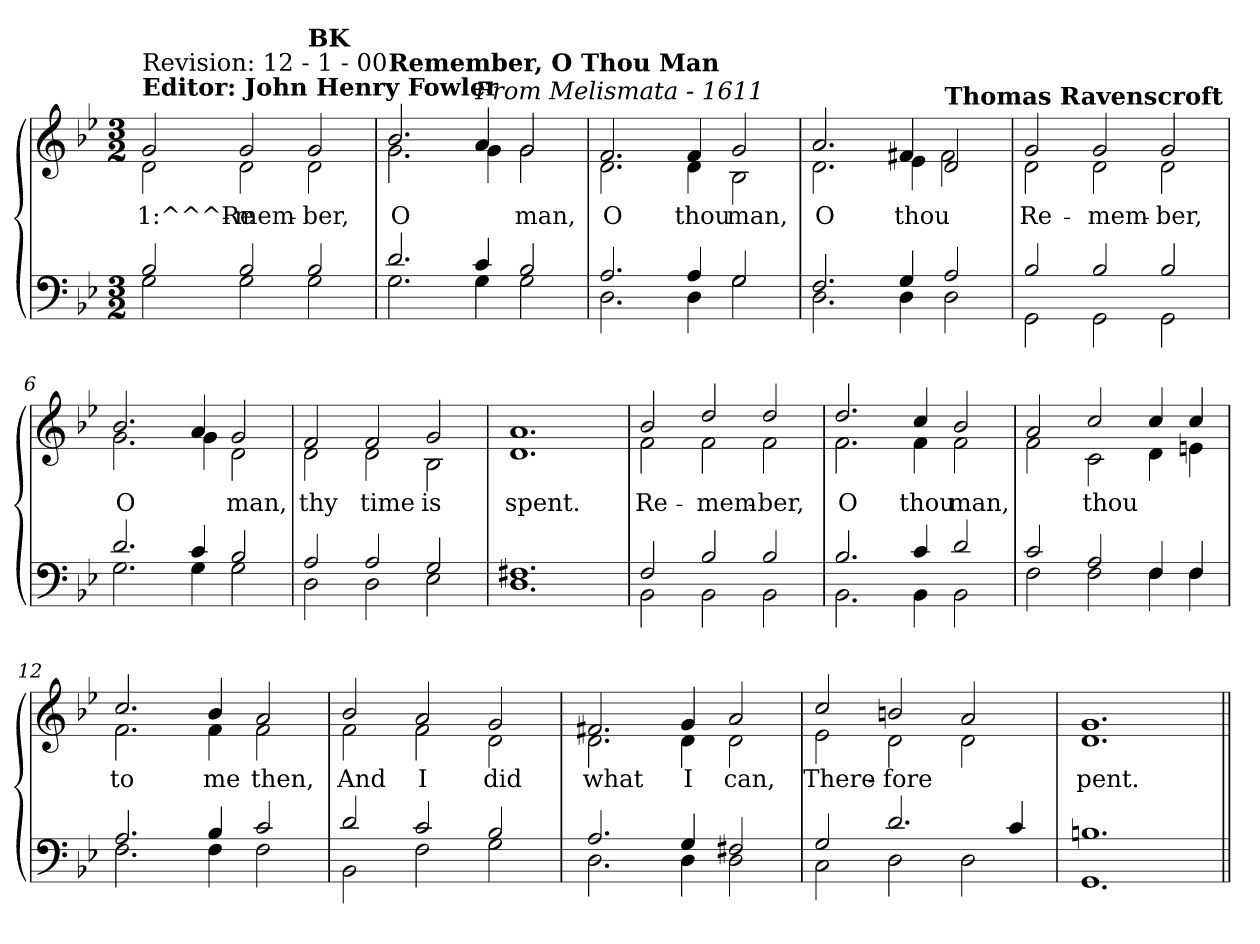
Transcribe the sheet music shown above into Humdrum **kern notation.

**kern	**kern	**text
*part2	*part1	*part1
*staff2	*staff1	*staff1
*clefF4	*clefG2	*
*k[b-e-]	*k[b-e-]	*
*B-:	*B-:	*
*M3/2	*M3/2	*
=1	=1	=1
*^	*^	*
!	!	!LO:TX:a:B:t=Editor&colon;  John Henry Fowler	!	!
!	!	!LO:TX:a:t=Revision&colon;  12 - 1 - 00	!	!
!	!	!	!	!LO:LY:b
2B-/	2G\	2g/	2d\	1:^^^Re-
!	!	!	!	!LO:LY:b
2B-/	2G\	2g/	2d\	-mem-
!	!	!LO:TX:a:B:t=BK	!	!
!	!	!	!	!LO:LY:b
2B-/	2G\	2g/	2d\	-ber,
=2	=2	=2	=2	=2
!	!	!LO:TX:a:B:t=Remember, O Thou Man	!	!
!	!	!	!	!LO:LY:b
2.d/	2.G\	2.b-/	2.g\	O
!	!	!LO:TX:a:i:t=From   Melismata  -  1611	!	!
!	!	!	!	!LO:LY:b
4c/	4G\	4a/	4g\	.
!	!	!	!	!LO:LY:b
2B-/	2G\	2g/	2g\	man,
=3	=3	=3	=3	=3
!	!	!	!	!LO:LY:b
2.A/	2.D\	2.f/	2.d\	O
!	!	!	!	!LO:LY:b
4A/	4D\	4f/	4d\	thou
!	!	!	!	!LO:LY:b
2G/	2G\	2g/	2B-\	man,
=4	=4	=4	=4	=4
!	!	!	!	!LO:LY:b
2.F/	2.D\	2.a/	2.d\	O
!	!	!	!	!LO:LY:b
4G/	4D\	4f#X/	4e-\	thou
!	!	!LO:TX:a:B:t=Thomas Ravenscroft	!	!
!	!	!	!	!LO:LY:b
2A/	2D\	2d/	2f#\	.
=5	=5	=5	=5	=5
!	!	!	!	!LO:LY:b
2B-/	2GG\	2g/	2d\	Re-
!	!	!	!	!LO:LY:b
2B-/	2GG\	2g/	2d\	-mem-
!	!	!	!	!LO:LY:b
2B-/	2GG\	2g/	2d\	-ber,
!!LO:LB:g=z	!!
=6	=6	=6	=6	=6
!	!	!	!	!LO:LY:b
2.d/	2.G\	2.b-/	2.g\	O
!	!	!	!	!LO:LY:b
4c/	4G\	4a/	4g\	.
!	!	!	!	!LO:LY:b
2B-/	2G\	2g/	2d\	man,
=7	=7	=7	=7	=7
!	!	!	!	!LO:LY:b
2A/	2D\	2f/	2d\	thy
!	!	!	!	!LO:LY:b
2A/	2D\	2f/	2d\	time
!	!	!	!	!LO:LY:b
2G/	2E-\	2g/	2B-\	is
=8	=8	=8	=8	=8
!	!	!	!	!LO:LY:b
1.F#X	1.D	1.a	1.d	spent.
=9	=9	=9	=9	=9
!	!	!	!	!LO:LY:b
2F/	2BB-\	2b-/	2f\	Re-
!	!	!	!	!LO:LY:b
2B-/	2BB-\	2dd/	2f\	-mem-
!	!	!	!	!LO:LY:b
2B-/	2BB-\	2dd/	2f\	-ber,
=10	=10	=10	=10	=10
!	!	!	!	!LO:LY:b
2.B-/	2.BB-\	2.dd/	2.f\	O
!	!	!	!	!LO:LY:b
4c/	4BB-\	4cc/	4f\	thou
!	!	!	!	!LO:LY:b
2d/	2BB-\	2b-/	2f\	man,
!!LO:LB:g=z	!!
=11	=11	=11	=11	=11
!	!	!	!	!LO:LY:b
2c/	2F\	2a/	2f\	.
!	!	!	!	!LO:LY:b
2A/	2F\	2cc/	2c\	thou
4F/	4F\	4cc/	4d\	.
!	!	!	!	!LO:LY:b
4F/	4F\	4cc/	4en\	.
=12	=12	=12	=12	=12
!	!	!	!	!LO:LY:b
2.A/	2.F\	2.cc/	2.f\	to
!	!	!	!	!LO:LY:b
4B-/	4F\	4b-/	4f\	me
!	!	!	!	!LO:LY:b
2c/	2F\	2a/	2f\	then,
=13	=13	=13	=13	=13
!	!	!	!	!LO:LY:b
2d/	2BB-\	2b-/	2f\	And
!	!	!	!	!LO:LY:b
2c/	2F\	2a/	2f\	I
!	!	!	!	!LO:LY:b
2B-/	2G\	2g/	2d\	did
=14	=14	=14	=14	=14
!	!	!	!	!LO:LY:b
2.A/	2.D\	2.f#X/	2.d\	what
!	!	!	!	!LO:LY:b
4G/	4D\	4g/	4d\	I
!	!	!	!	!LO:LY:b
2F#X/	2D\	2a/	2d\	can,
=15	=15	=15	=15	=15
!	!	!	!	!LO:LY:b
2G/	2C\	2cc/	2e-\	-There-
!	!	!	!	!LO:LY:b
2.d/	2D\	2bn/	2d\	-fore
!	!	!	!	!LO:LY:b
.	2D\	2a/	2d\	.
4c/	.	.	.	.
=16	=16	=16	=16	=16
!	!	!	!	!LO:LY:b
1.Bn	1.GG	1.g	1.d	pent.
*v	*v	*	*	*
*	*v	*v	*
=||	=||	=||
*-	*-	*-
